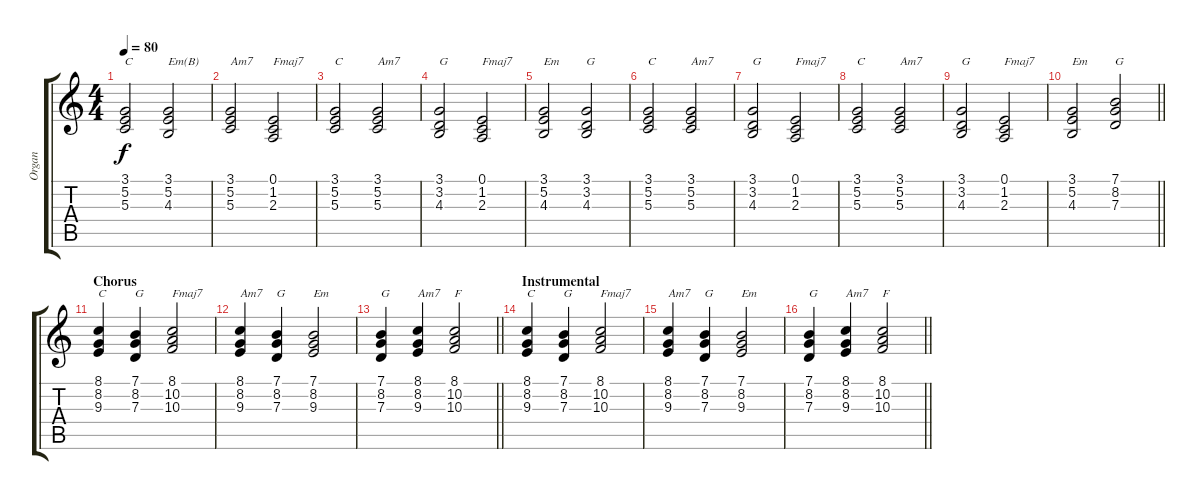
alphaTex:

\track ("Organ" "Organ") {instrument percussiveorgan}
\staff {score tabs}
\tuning (E4 B3 G3 D3 A2 E2) {hide}
\ts (4 4)
\tempo 80
\clef g2
\ks c
(3.1 5.2 5.3).2{txt "C" dy f} (3.1 5.2 4.3).2{txt "Em(B)"} |
(3.1 5.2 5.3).2{txt "Am7"} (0.1 1.2 2.3).2{txt "Fmaj7"} |
(3.1 5.2 5.3).2{txt "C"} (3.1 5.2 5.3).2{txt "Am7"} |
(3.1 3.2 4.3).2{txt "G"} (0.1 1.2 2.3).2{txt "Fmaj7"} |
(3.1 5.2 4.3).2{txt "Em"} (3.1 3.2 4.3).2{txt "G"} |
(3.1 5.2 5.3).2{txt "C"} (3.1 5.2 5.3).2{txt "Am7"} |
(3.1 3.2 4.3).2{txt "G"} (0.1 1.2 2.3).2{txt "Fmaj7"} |
(3.1 5.2 5.3).2{txt "C"} (3.1 5.2 5.3).2{txt "Am7"} |
(3.1 3.2 4.3).2{txt "G"} (0.1 1.2 2.3).2{txt "Fmaj7"} |
\barLineRight lightlight
(3.1 5.2 4.3).2{txt "Em"} (7.1 8.2 7.3).2{txt "G"} |
\section ("" "Chorus")
(8.1 8.2 9.3).4{txt "C"} (7.1 8.2 7.3).4{txt "G"} (8.1 10.2 10.3).2{txt "Fmaj7"} |
(8.1 8.2 9.3).4{txt "Am7"} (7.1 8.2 7.3).4{txt "G"} (7.1 8.2 9.3).2{txt "Em"} |
\barLineRight lightlight
(7.1 8.2 7.3).4{txt "G"} (8.1 8.2 9.3).4{txt "Am7"} (8.1 10.2 10.3).2{txt "F"} |
\section ("" "Instrumental")
(8.1 8.2 9.3).4{txt "C"} (7.1 8.2 7.3).4{txt "G"} (8.1 10.2 10.3).2{txt "Fmaj7"} |
(8.1 8.2 9.3).4{txt "Am7"} (7.1 8.2 7.3).4{txt "G"} (7.1 8.2 9.3).2{txt "Em"} |
\barLineRight lightlight
(7.1 8.2 7.3).4{txt "G"} (8.1 8.2 9.3).4{txt "Am7"} (8.1 10.2 10.3).2{txt "F"}
